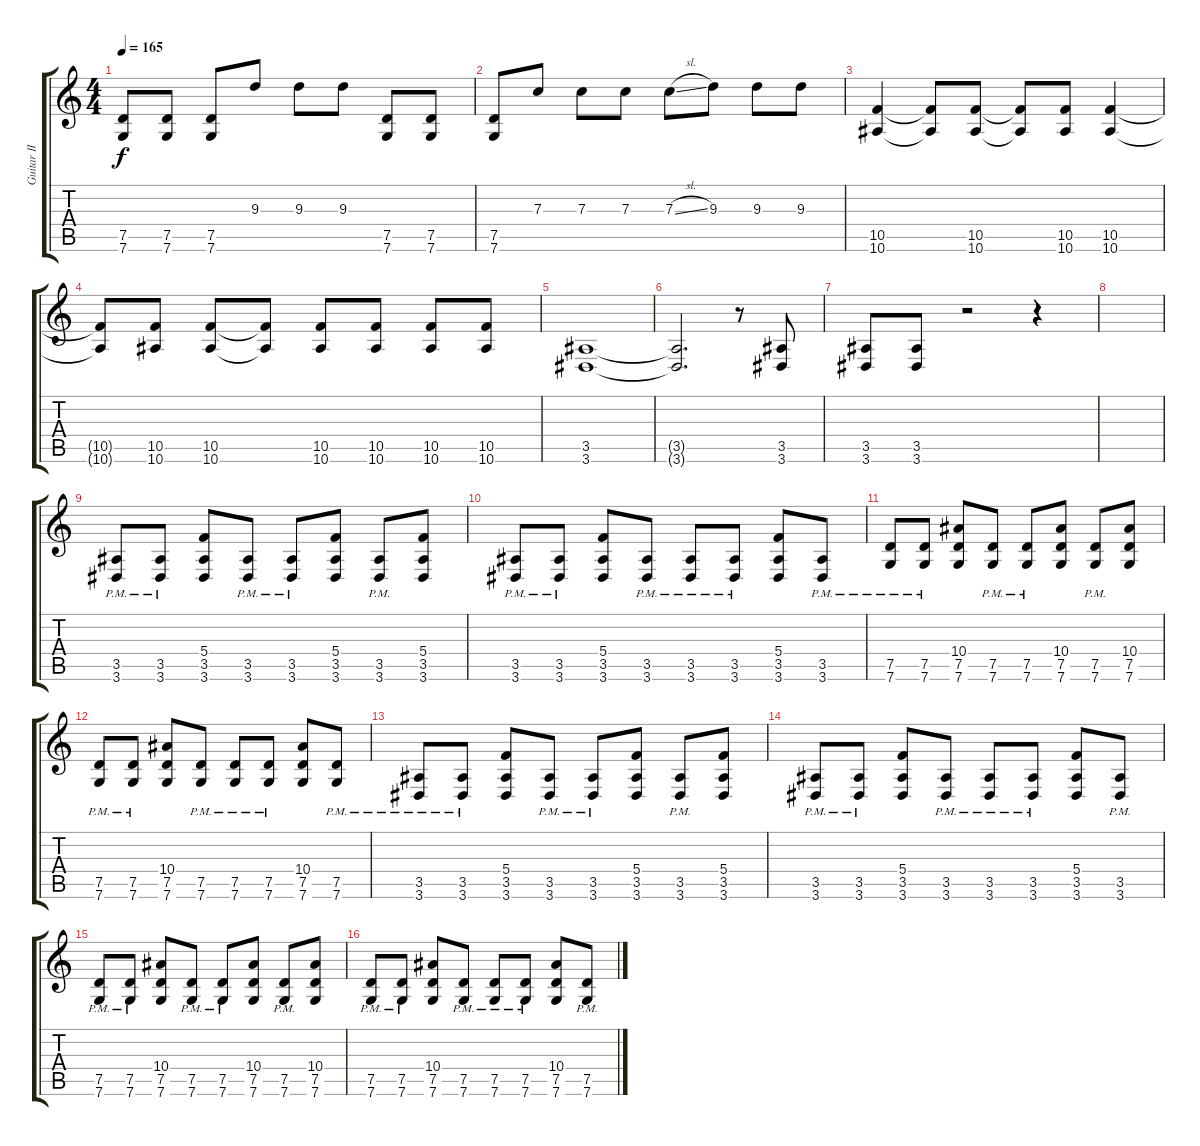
\track ("Guitar II" "Guitar II") {instrument distortionguitar}
\staff {score tabs}
\tuning (D4 A3 F3 C3 G2 C2) {hide}
\ts (4 4)
\tempo 165
\clef g2
\ks c
(7.5 7.6).8{dy f} (7.5 7.6).8 (7.5 7.6).8 9.3.8 9.3.8 9.3.8 (7.5 7.6).8 (7.5 7.6).8 |
(7.5 7.6).8 7.3.8 7.3.8 7.3.8 7.3{sl}.8 9.3.8 9.3.8 9.3.8 |
(10.5 10.6).4 (10.5{t} 10.6{t}).8 (10.5 10.6).8 (10.5{t} 10.6{t}).8 (10.5 10.6).8 (10.5 10.6).4 |
(10.5{t} 10.6{t}).8 (10.5 10.6).8 (10.5 10.6).8 (10.5{t} 10.6{t}).8 (10.5 10.6).8 (10.5 10.6).8 (10.5 10.6).8 (10.5 10.6).8 |
(3.5 3.6).1 |
(3.5{t} 3.6{t}).2{d} r.8 (3.5 3.6).8 |
(3.5 3.6).8 (3.5 3.6).8 r.2 r.4 |
|
(3.5 3.6{pm}).8 (3.5 3.6{pm}).8 (5.4 3.5 3.6).8 (3.5 3.6{pm}).8 (3.5 3.6{pm}).8 (5.4 3.5 3.6).8 (3.5 3.6{pm}).8 (5.4 3.5 3.6).8 |
(3.5 3.6{pm}).8 (3.5 3.6{pm}).8 (5.4 3.5 3.6).8 (3.5 3.6{pm}).8 (3.5 3.6{pm}).8 (3.5 3.6{pm}).8 (5.4 3.5 3.6).8 (3.5{pm} 3.6).8 |
(7.5 7.6{pm}).8 (7.5 7.6{pm}).8 (10.4 7.5 7.6).8 (7.5 7.6{pm}).8 (7.5 7.6{pm}).8 (10.4 7.5 7.6).8 (7.5 7.6{pm}).8 (10.4 7.5 7.6).8 |
(7.5 7.6{pm}).8 (7.5 7.6{pm}).8 (10.4 7.5 7.6).8 (7.5 7.6{pm}).8 (7.5 7.6{pm}).8 (7.5{pm} 7.6).8 (10.4 7.5 7.6).8 (7.5{pm} 7.6).8 |
(3.5 3.6{pm}).8 (3.5 3.6{pm}).8 (5.4 3.5 3.6).8 (3.5 3.6{pm}).8 (3.5 3.6{pm}).8 (5.4 3.5 3.6).8 (3.5 3.6{pm}).8 (5.4 3.5 3.6).8 |
(3.5 3.6{pm}).8 (3.5 3.6{pm}).8 (5.4 3.5 3.6).8 (3.5 3.6{pm}).8 (3.5 3.6{pm}).8 (3.5 3.6{pm}).8 (5.4 3.5 3.6).8 (3.5{pm} 3.6).8 |
(7.5 7.6{pm}).8 (7.5 7.6{pm}).8 (10.4 7.5 7.6).8 (7.5 7.6{pm}).8 (7.5 7.6{pm}).8 (10.4 7.5 7.6).8 (7.5 7.6{pm}).8 (10.4 7.5 7.6).8 |
(7.5 7.6{pm}).8 (7.5 7.6{pm}).8 (10.4 7.5 7.6).8 (7.5 7.6{pm}).8 (7.5 7.6{pm}).8 (7.5{pm} 7.6).8 (10.4 7.5 7.6).8 (7.5{pm} 7.6).8
